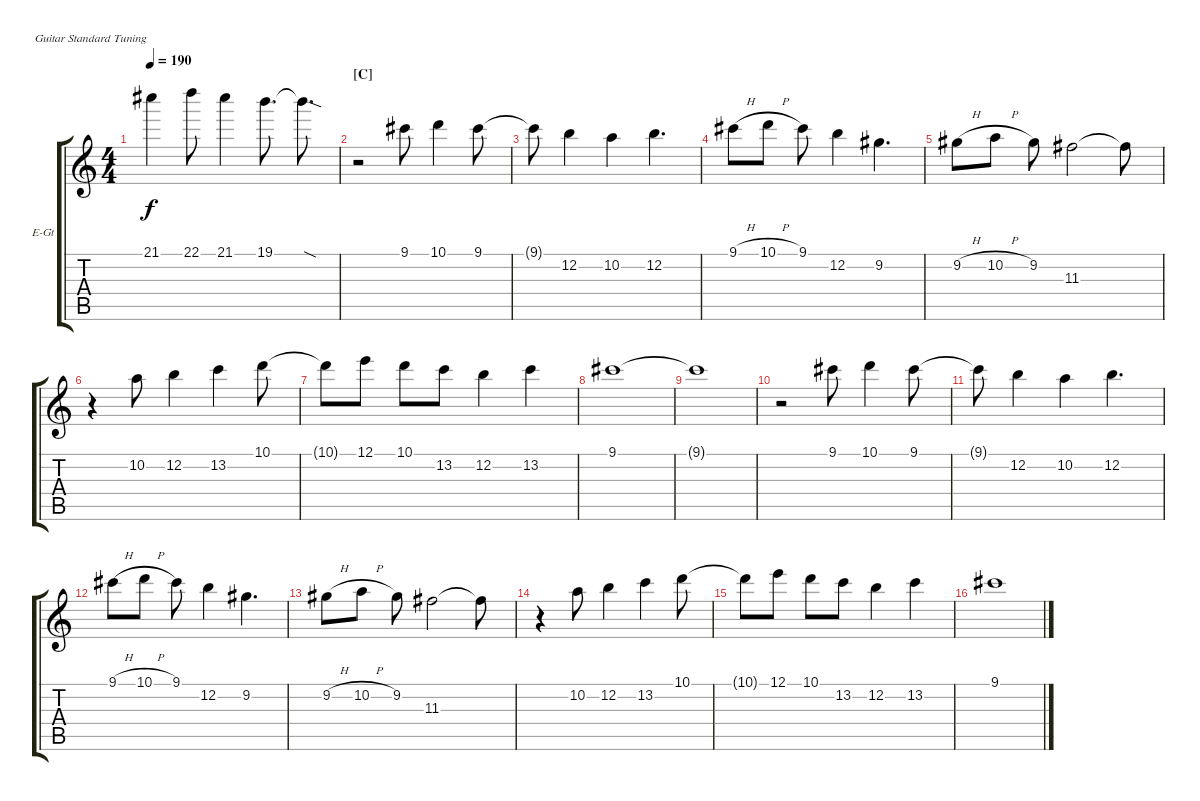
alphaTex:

\bracketExtendMode groupsimilarinstruments
\firstSystemTrackNameOrientation horizontal
\otherSystemsTrackNameOrientation horizontal
\track ("Lead guitar 1" "E-Gt") {instrument overdrivenguitar}
\staff {score tabs}
\tuning (E4 B3 G3 D3 A2 E2)
\ts (4 4)
\tempo 190
\clef g2
\ks c
21.1.4{dy f} 22.1.8 21.1.4 19.1.8{d} 19.1{sod t}.8{d} |
\section ("C" "")
r.2 9.1.8 10.1.4 9.1.8 |
9.1{t}.8 12.2.4 10.2.4 12.2.4{d} |
9.1{h}.8 10.1{h}.8 9.1.8 12.2.4 9.2.4{d} |
9.2{h}.8 10.2{h}.8 9.2.8 11.3.2 11.3{t}.8 |
r.4 10.2.8 12.2.4 13.2.4 10.1.8 |
10.1{t}.8 12.1.8 10.1.8 13.2.8 12.2.4 13.2.4 |
9.1.1 |
9.1{t}.1 |
r.2 9.1.8 10.1.4 9.1.8 |
9.1{t}.8 12.2.4 10.2.4 12.2.4{d} |
9.1{h}.8 10.1{h}.8 9.1.8 12.2.4 9.2.4{d} |
9.2{h}.8 10.2{h}.8 9.2.8 11.3.2 11.3{t}.8 |
r.4 10.2.8 12.2.4 13.2.4 10.1.8 |
10.1{t}.8 12.1.8 10.1.8 13.2.8 12.2.4 13.2.4 |
9.1.1
